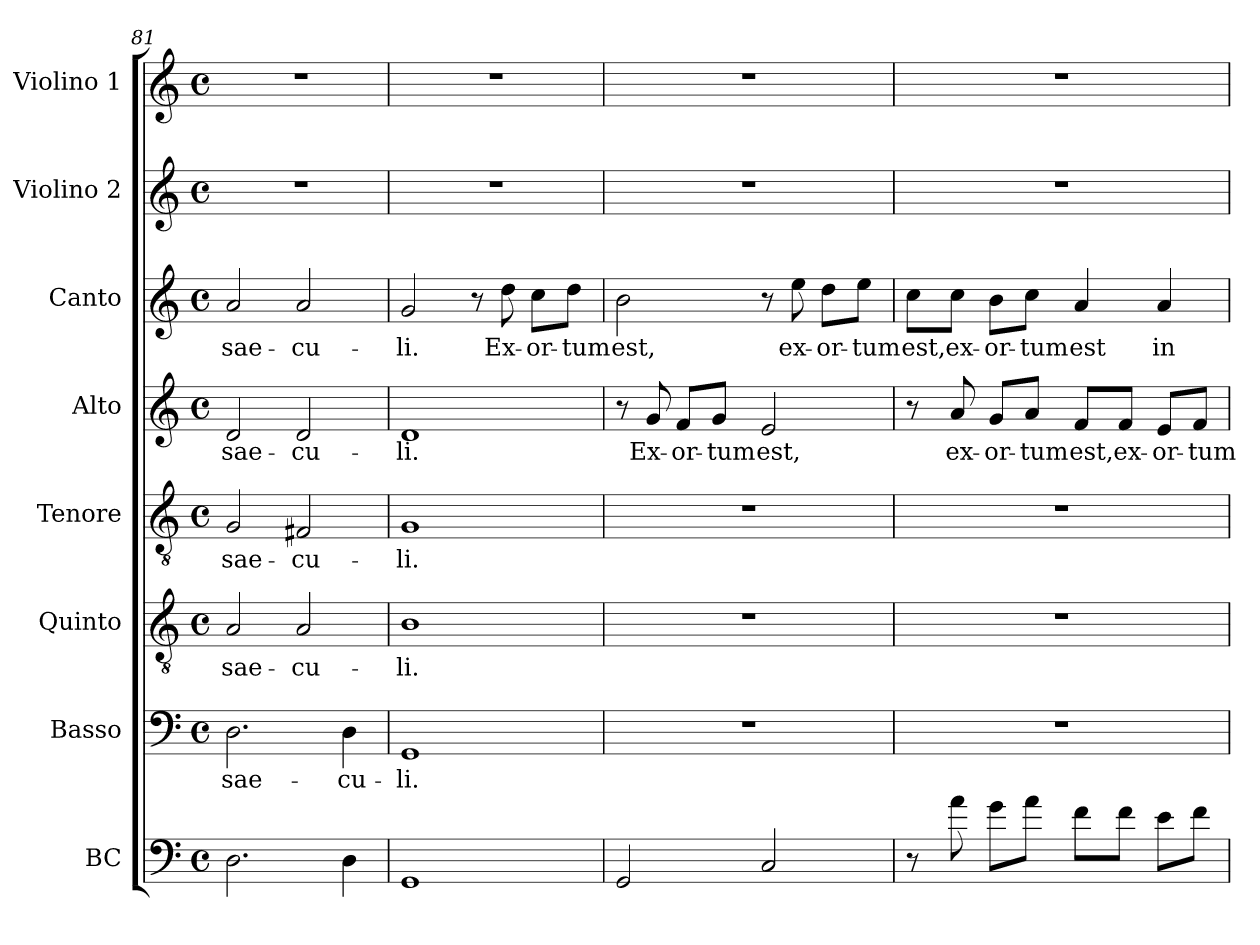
**kern	**kern	**text	**kern	**text	**kern	**text	**kern	**text	**kern	**text	**kern	**kern
*part8	*part7	*part7	*part6	*part6	*part5	*part5	*part4	*part4	*part3	*part3	*part2	*part1
*staff8	*staff7	*staff7	*staff6	*staff6	*staff5	*staff5	*staff4	*staff4	*staff3	*staff3	*staff2	*staff1
*I"BC	*I"Basso	*	*I"Quinto	*	*I"Tenore	*	*I"Alto	*	*I"Canto	*	*I"Violino 2	*I"Violino 1
*I'Bc	*I'B	*	*I'Q	*	*I'T	*	*I'A	*	*I'C	*	*I'V2	*I'V1
*clefF4	*clefF4	*	*clefGv2	*	*clefGv2	*	*clefG2	*	*clefG2	*	*clefG2	*clefG2
*k[]	*k[]	*	*k[]	*	*k[]	*	*k[]	*	*k[]	*	*k[]	*k[]
*C:	*C:	*	*C:	*	*C:	*	*C:	*	*C:	*	*C:	*C:
*M4/4	*M4/4	*	*M4/4	*	*M4/4	*	*M4/4	*	*M4/4	*	*M4/4	*M4/4
*met(c)	*met(c)	*	*met(c)	*	*met(c)	*	*met(c)	*	*met(c)	*	*met(c)	*met(c)
=81	=81	=81	=81	=81	=81	=81	=81	=81	=81	=81	=81	=81
!	!	!LO:LY:b	!	!LO:LY:b	!	!LO:LY:b	!	!LO:LY:b	!	!LO:LY:b	!	!
2.D\	2.D\	sae-	2A/	sae-	2G/	sae-	2d/	sae-	2a/	sae-	1r	1r
!	!	!	!	!LO:LY:b	!	!LO:LY:b	!	!LO:LY:b	!	!LO:LY:b	!	!
.	.	.	2A/	-cu-	2F#X/	-cu-	2d/	-cu-	2a/	-cu-	.	.
!	!	!LO:LY:b	!	!	!	!	!	!	!	!	!	!
4D\	4D\	-cu-	.	.	.	.	.	.	.	.	.	.
!!LO:LB:g=z
=82	=82	=82	=82	=82	=82	=82	=82	=82	=82	=82	=82	=82
!	!	!LO:LY:b	!	!LO:LY:b	!	!LO:LY:b	!	!LO:LY:b	!	!LO:LY:b	!	!
1GG	1GG	-li.	1B	-li.	1G	-li.	1d	-li.	2g/	-li.	1r	1r
.	.	.	.	.	.	.	.	.	8r	.	.	.
!	!	!	!	!	!	!	!	!	!	!LO:LY:b	!	!
.	.	.	.	.	.	.	.	.	8dd\	Ex-	.	.
!	!	!	!	!	!	!	!	!	!	!LO:LY:b	!	!
.	.	.	.	.	.	.	.	.	8cc\L	-or-	.	.
!	!	!	!	!	!	!	!	!	!	!LO:LY:b	!	!
.	.	.	.	.	.	.	.	.	8dd\J	-tum	.	.
=83	=83	=83	=83	=83	=83	=83	=83	=83	=83	=83	=83	=83
!	!	!	!	!	!	!	!	!	!	!LO:LY:b	!	!
2GG/	1r	.	1r	.	1r	.	8r	.	2b\	est,	1r	1r
!	!	!	!	!	!	!	!	!LO:LY:b	!	!	!	!
.	.	.	.	.	.	.	8g/	Ex-	.	.	.	.
!	!	!	!	!	!	!	!	!LO:LY:b	!	!	!	!
.	.	.	.	.	.	.	8f/L	-or-	.	.	.	.
!	!	!	!	!	!	!	!	!LO:LY:b	!	!	!	!
.	.	.	.	.	.	.	8g/J	-tum	.	.	.	.
!	!	!	!	!	!	!	!	!LO:LY:b	!	!	!	!
2C/	.	.	.	.	.	.	2e/	est,	8r	.	.	.
!	!	!	!	!	!	!	!	!	!	!LO:LY:b	!	!
.	.	.	.	.	.	.	.	.	8ee\	ex-	.	.
!	!	!	!	!	!	!	!	!	!	!LO:LY:b	!	!
.	.	.	.	.	.	.	.	.	8dd\L	-or-	.	.
!	!	!	!	!	!	!	!	!	!	!LO:LY:b	!	!
.	.	.	.	.	.	.	.	.	8ee\J	-tum	.	.
=84	=84	=84	=84	=84	=84	=84	=84	=84	=84	=84	=84	=84
!	!	!	!	!	!	!	!	!	!	!LO:LY:b	!	!
8r	1r	.	1r	.	1r	.	8r	.	8cc\L	est,	1r	1r
!	!	!	!	!	!	!	!	!LO:LY:b	!	!LO:LY:b	!	!
8a\	.	.	.	.	.	.	8a/	ex-	8cc\J	ex-	.	.
!	!	!	!	!	!	!	!	!LO:LY:b	!	!LO:LY:b	!	!
8g\L	.	.	.	.	.	.	8g/L	-or-	8b\L	-or-	.	.
!	!	!	!	!	!	!	!	!LO:LY:b	!	!LO:LY:b	!	!
8a\J	.	.	.	.	.	.	8a/J	-tum	8cc\J	-tum	.	.
!	!	!	!	!	!	!	!	!LO:LY:b	!	!LO:LY:b	!	!
8f\L	.	.	.	.	.	.	8f/L	est,	4a/	est	.	.
!	!	!	!	!	!	!	!	!LO:LY:b	!	!	!	!
8f\J	.	.	.	.	.	.	8f/J	ex-	.	.	.	.
!	!	!	!	!	!	!	!	!LO:LY:b	!	!LO:LY:b	!	!
8e\L	.	.	.	.	.	.	8e/L	-or-	4a/	in	.	.
!	!	!	!	!	!	!	!	!LO:LY:b	!	!	!	!
8f\J	.	.	.	.	.	.	8f/J	-tum	.	.	.	.
=	=	=	=	=	=	=	=	=	=	=	=	=
*-	*-	*-	*-	*-	*-	*-	*-	*-	*-	*-	*-	*-
